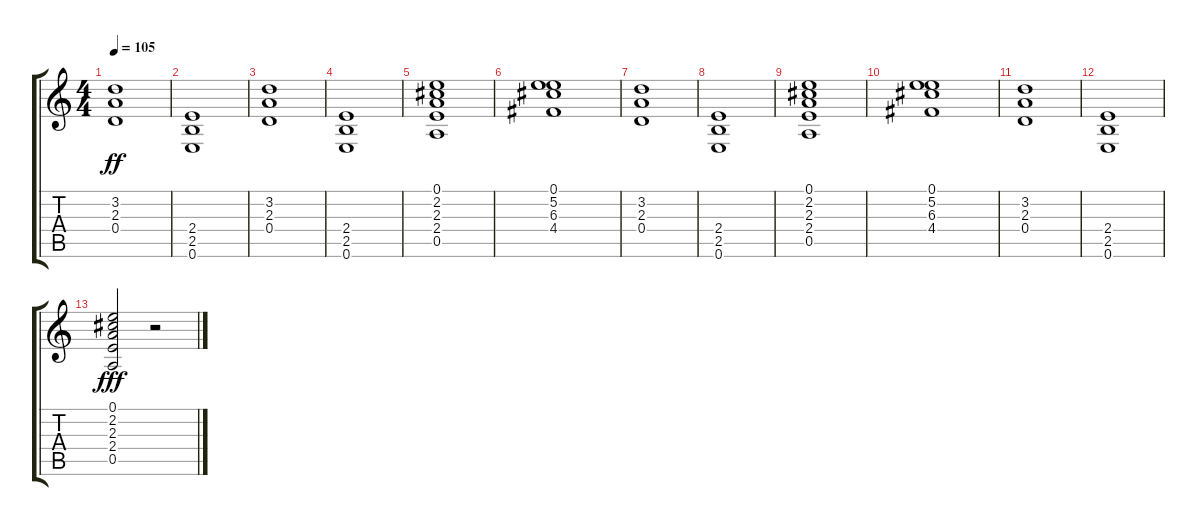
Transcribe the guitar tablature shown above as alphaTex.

\track "" {instrument distortionguitar}
\staff {score tabs}
\tuning (E4 B3 G3 D3 A2 E2) {hide}
\ts (4 4)
\tempo 105
\clef g2
\ks c
(3.2 2.3 0.4).1{dy ff} |
(2.4 2.5 0.6).1 |
(3.2 2.3 0.4).1 |
(2.4 2.5 0.6).1 |
(0.1 2.2 2.3 2.4 0.5).1 |
(0.1 5.2 6.3 4.4).1 |
(3.2 2.3 0.4).1 |
(2.4 2.5 0.6).1 |
(0.1 2.2 2.3 2.4 0.5).1 |
(0.1 5.2 6.3 4.4).1 |
(3.2 2.3 0.4).1 |
(2.4 2.5 0.6).1 |
(0.1 2.2 2.3 2.4 0.5).2{dy fff} r.2
